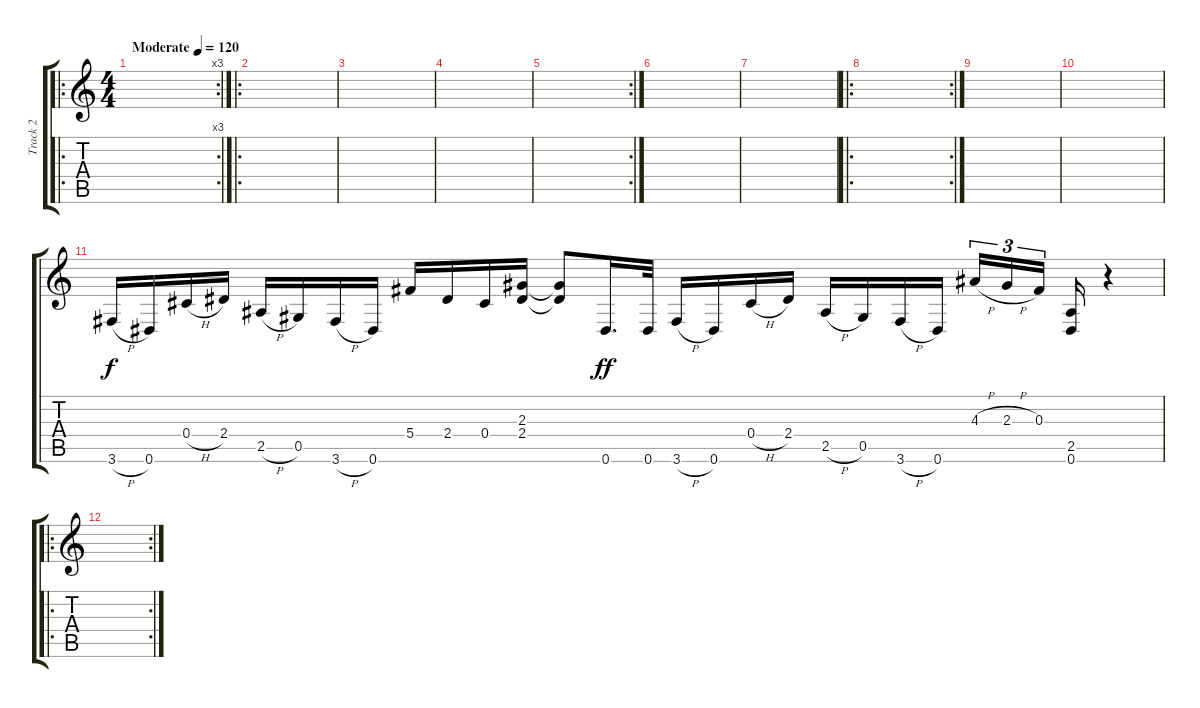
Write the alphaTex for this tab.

\track ("Track 2" "Track 2") {instrument overdrivenguitar}
\staff {score tabs}
\tuning (Eb4 Bb3 Gb3 Db3 Ab2 Eb2) {hide}
\ro
\rc 3
\ts (4 4)
\tempo (120 "Moderate")
\clef g2
\ks c
|
\ro
|
|
|
\rc 2
|
|
|
\ro
\rc 2
|
|
|
3.6{h}.16 0.6.16 0.4{h}.16 2.4.16 2.5{h}.16 0.5.16 3.6{h}.16 0.6.16 5.4.16 2.4.16 0.4.16 (2.3 2.4).16 (2.3{t} 2.4{t}).8{dy f} 0.6.16{d dy ff} 0.6.32 3.6{h}.16 0.6.16 0.4{h}.16 2.4.16 2.5{h}.16 0.5.16 3.6{h}.16 0.6.16 4.3{h}.16{tu (3 2)} 2.3{h}.16{tu (3 2)} 0.3.16{tu (3 2) beam splitsecondary} (2.5 0.6).16 r.4 |
\ro
\rc 2
